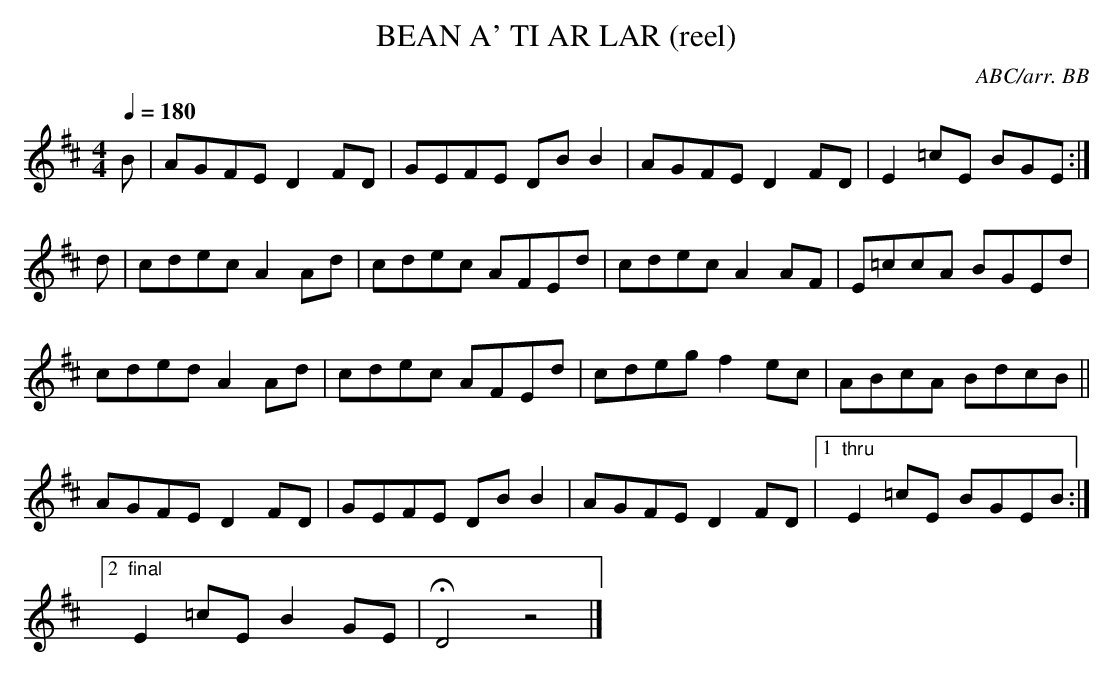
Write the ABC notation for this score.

X:1
T:BEAN A' TI AR LAR (reel)
C:ABC/arr. BB
exact meaning of the Gaelic. "Mistress on the Floor"
(dancing, one would hope) is probably pretty close.
M:4/4
Q:1/4=180
L:1/8
K:D
B|AGFE D2FD|GEFE DBB2|AGFE D2FD|E2=cE BGE :|
d|cdec A2Ad|cdec AFEd|cdec A2AF|E=ccA BGEd|
cded A2Ad|cdec AFEd|cdeg f2ec|ABcA BdcB||
AGFE D2FD|GEFE DBB2|AGFE D2FD|1 "thru"E2=cE BGEB :|
[2 "final"E2=cE B2GE|HD4z4|]
